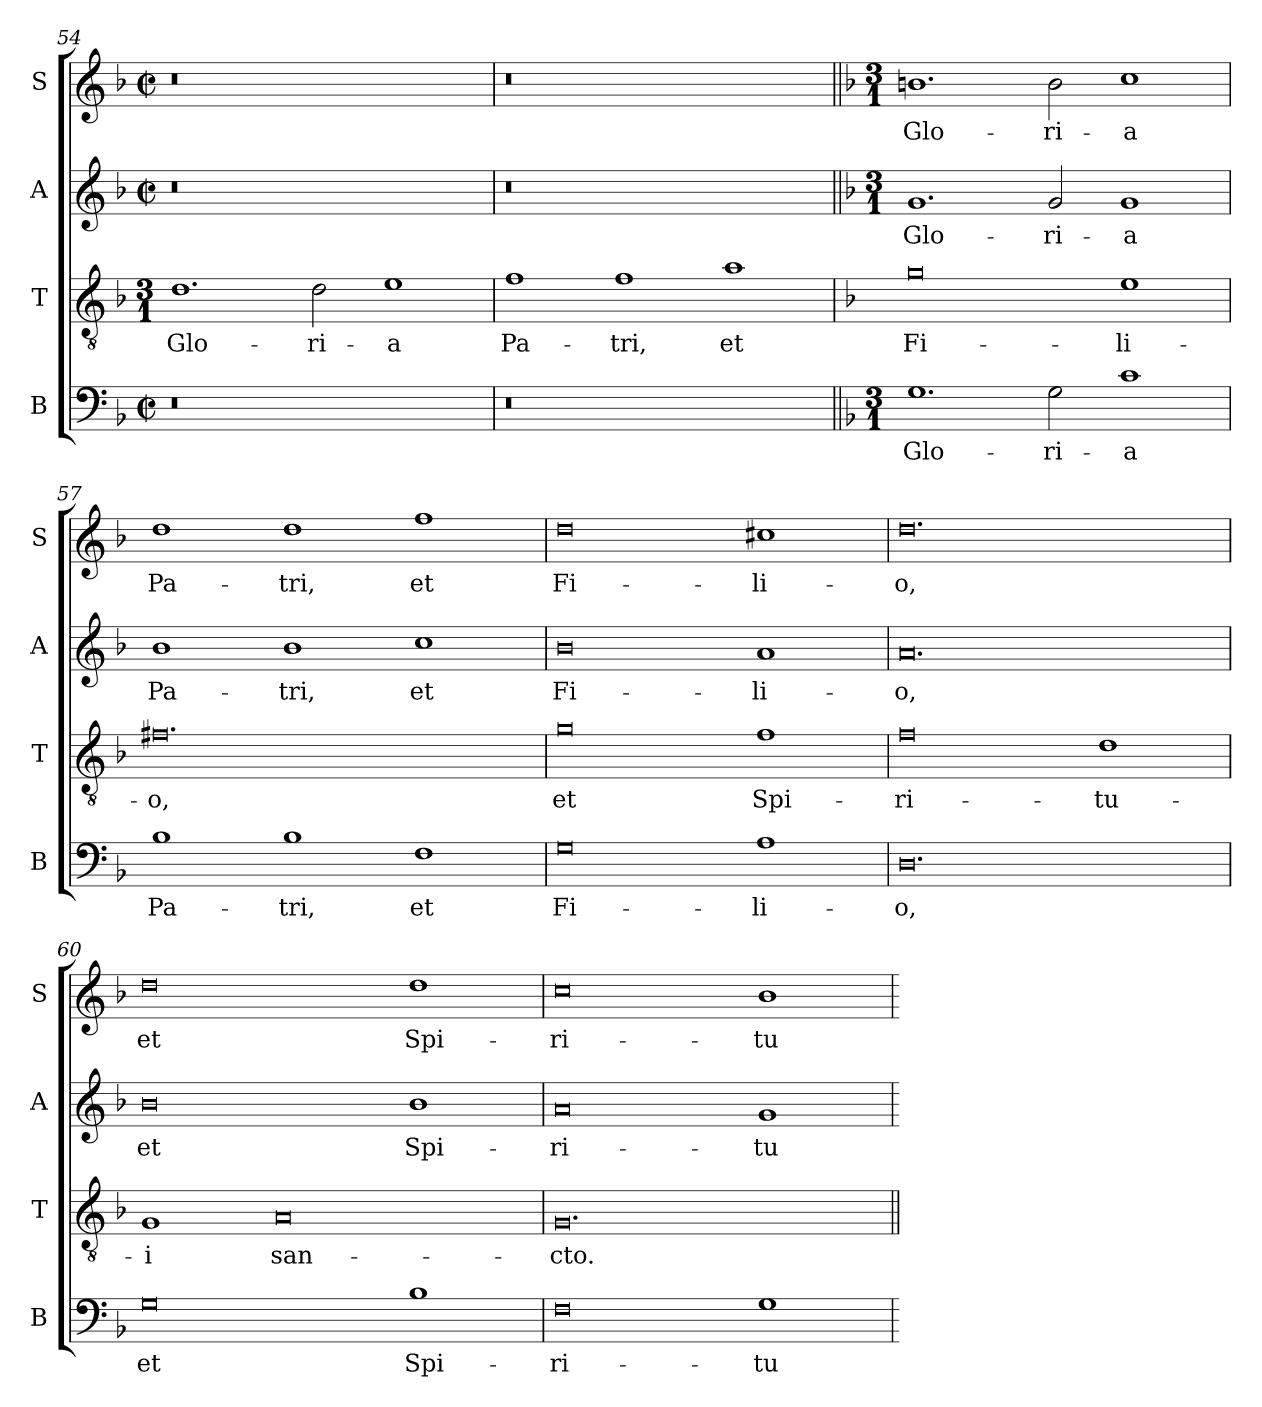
**kern	**text	**kern	**text	**kern	**text	**kern	**text
*part4	*part4	*part3	*part3	*part2	*part2	*part1	*part1
*staff4	*staff4	*staff3	*staff3	*staff2	*staff2	*staff1	*staff1
*I"B	*	*I"T	*	*I"A	*	*I"S	*
*I'B	*	*I'T	*	*I'A	*	*I'S	*
!!LO:LB:g=z
*clefF4	*	*clefGv2	*	*clefG2	*	*clefG2	*
*k[b-]	*	*k[b-]	*	*k[b-]	*	*k[b-]	*
*F:	*	*F:	*	*F:	*	*F:	*
*M4/2	*	*M3/1	*	*M4/2	*	*M4/2	*
*met(c|)	*	*	*	*met(c|)	*	*met(c|)	*
=54	=54	=54	=54	=54	=54	=54	=54
!	!	!	!LO:LY:b	!	!	!	!
0.r	.	1.d	Glo-	0.r	.	0.r	.
!	!	!	!LO:LY:b	!	!	!	!
.	.	2d	-ri-	.	.	.	.
!	!	!	!LO:LY:b	!	!	!	!
.	.	1e	-a	.	.	.	.
=55	=55	=55	=55	=55	=55	=55	=55
!	!	!	!LO:LY:b	!	!	!	!
0.r	.	1f	Pa-	0.r	.	0.r	.
!	!	!	!LO:LY:b	!	!	!	!
.	.	1f	-tri,	.	.	.	.
!	!	!	!LO:LY:b	!	!	!	!
.	.	1a	et	.	.	.	.
!!LO:LB:g=z
=56||	=56||	=56	=56||	=56||	=56||	=56||	=56||
*k[b-]	*	*	*	*k[b-]	*	*k[b-]	*
*F:	*	*	*	*F:	*	*F:	*
*M3/1	*	*	*	*M3/1	*	*M3/1	*
!	!LO:LY:b	!	!LO:LY:b	!	!LO:LY:b	!	!LO:LY:b
1.G	Glo-	0g	Fi-	1.g	Glo-	1.bn	Glo-
!	!LO:LY:b	!	!	!	!LO:LY:b	!	!LO:LY:b
2G	-ri-	.	.	2g	-ri-	2b	-ri-
!	!LO:LY:b	!	!LO:LY:b	!	!LO:LY:b	!	!LO:LY:b
1c	-a	1e	-li-	1g	-a	1cc	-a
=57	=57	=57	=57	=57	=57	=57	=57
!	!LO:LY:b	!	!LO:LY:b	!	!LO:LY:b	!	!LO:LY:b
1B-	Pa-	0.f#X	-o,	1b-	Pa-	1dd	Pa-
!	!LO:LY:b	!	!	!	!LO:LY:b	!	!LO:LY:b
1B-	-tri,	.	.	1b-	-tri,	1dd	-tri,
!	!LO:LY:b	!	!	!	!LO:LY:b	!	!LO:LY:b
1F	et	.	.	1cc	et	1ff	et
=58	=58	=58	=58	=58	=58	=58	=58
!	!LO:LY:b	!	!LO:LY:b	!	!LO:LY:b	!	!LO:LY:b
0G	Fi-	0g	et	0b-	Fi-	0dd	Fi-
!	!LO:LY:b	!	!LO:LY:b	!	!LO:LY:b	!	!LO:LY:b
1A	-li-	1f	Spi-	1a	-li-	1cc#X	-li-
=59	=59	=59	=59	=59	=59	=59	=59
!	!LO:LY:b	!	!LO:LY:b	!	!LO:LY:b	!	!LO:LY:b
0.D	-o,	0f	-ri-	0.a	-o,	0.dd	-o,
!	!	!	!LO:LY:b	!	!	!	!
.	.	1d	-tu-	.	.	.	.
=60	=60	=60	=60	=60	=60	=60	=60
!	!LO:LY:b	!	!LO:LY:b	!	!LO:LY:b	!	!LO:LY:b
0G	et	1G	-i	0b-	et	0dd	et
!	!	!	!LO:LY:b	!	!	!	!
.	.	0A	san-	.	.	.	.
!	!LO:LY:b	!	!	!	!LO:LY:b	!	!LO:LY:b
1B-	Spi-	.	.	1b-	Spi-	1dd	Spi-
=61	=61	=61	=61	=61	=61	=61	=61
!	!LO:LY:b	!	!LO:LY:b	!	!LO:LY:b	!	!LO:LY:b
0F	-ri-	0.G	-cto.	0a	-ri-	0cc	-ri-
!	!LO:LY:b	!	!	!	!LO:LY:b	!	!LO:LY:b
1G	-tu-	.	.	1g	-tu-	1b-	-tu-
=	=	=||	=	=	=	=	=
*-	*-	*-	*-	*-	*-	*-	*-
